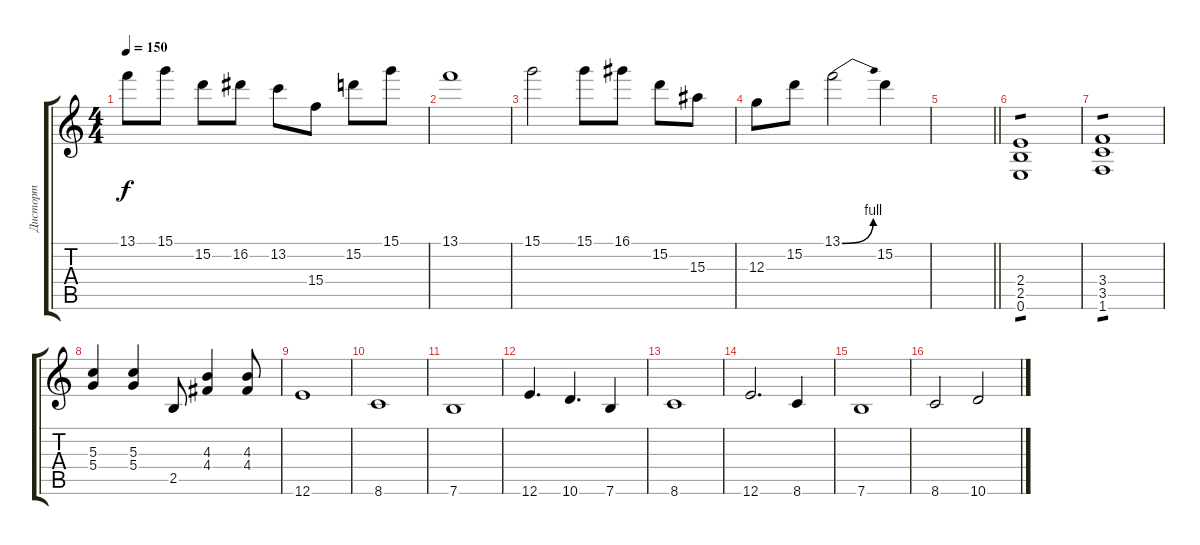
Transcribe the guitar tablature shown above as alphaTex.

\track ("Дисторт" "Дисторт") {instrument distortionguitar}
\staff {score tabs}
\tuning (E4 B3 G3 D3 A2 E2) {hide}
\ts (4 4)
\tempo 150
\clef g2
\ks c
13.1.8{dy f} 15.1.8 15.2.8 16.2.8 13.2.8 15.4.8 15.2.8 15.1.8 |
13.1.1 |
15.1.2 15.1.8 16.1.8 15.2.8 15.3.8 |
12.3.8 15.2.8 13.1{be (bend 0 0 60 4)}.2 15.2.4 |
\barLineRight lightlight
|
(2.4 2.5 0.6).1{tp 1} |
(3.4 3.5 1.6).1{tp 1} |
(5.3 5.4).4 (5.3 5.4).4 2.5.8 (4.3 4.4).4 (4.3 4.4).8 |
12.6.1 |
8.6.1 |
7.6.1 |
12.6.4{d} 10.6.4{d} 7.6.4 |
8.6.1 |
12.6.2{d} 8.6.4 |
7.6.1 |
8.6.2 10.6.2
